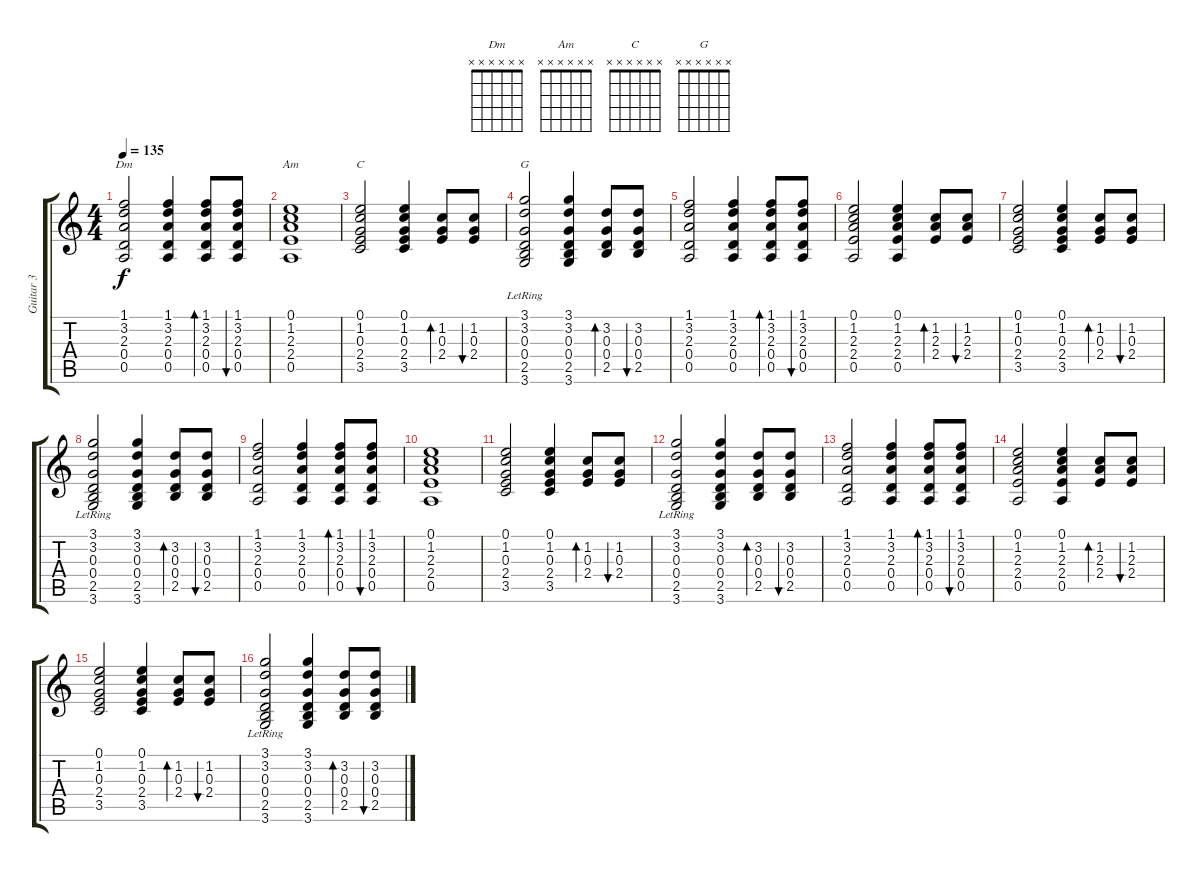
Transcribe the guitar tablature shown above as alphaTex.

\track ("Guitar 3" "Guitar 3") {instrument acousticguitarnylon}
\staff {score tabs}
\tuning (E4 B3 G3 D3 A2 E2) {hide}
\chord ("Dm" x x x x x x)
\chord ("Am" x x x x x x)
\chord ("C" x x x x x x)
\chord ("G" x x x x x x)
\ts (4 4)
\tempo 135
\clef g2
\ks c
(1.1 3.2 2.3 0.4 0.5).2{ch "Dm" dy f} (1.1 3.2 2.3 0.4 0.5).4 (1.1 3.2 2.3 0.4 0.5).8{bd 60} (1.1 3.2 2.3 0.4 0.5).8{bu 60} |
(0.1 1.2 2.3 2.4 0.5).1{ch "Am"} |
(0.1 1.2 0.3 2.4 3.5).2{ch "C"} (0.1 1.2 0.3 2.4 3.5).4 (1.2 0.3 2.4).8{bd 60} (1.2 0.3 2.4).8{bu 60} |
(3.1 3.2 0.3 0.4 2.5 3.6{lr}).2{ch "G"} (3.1 3.2 0.3 0.4 2.5 3.6).4 (3.2 0.3 0.4 2.5).8{bd 60} (3.2 0.3 0.4 2.5).8{bu 60} |
(1.1 3.2 2.3 0.4 0.5).2 (1.1 3.2 2.3 0.4 0.5).4 (1.1 3.2 2.3 0.4 0.5).8{bd 60} (1.1 3.2 2.3 0.4 0.5).8{bu 60} |
(0.1 1.2 2.3 2.4 0.5).2 (0.1 1.2 2.3 2.4 0.5).4 (1.2 2.3 2.4).8{bd 60} (1.2 2.3 2.4).8{bu 60} |
(0.1 1.2 0.3 2.4 3.5).2 (0.1 1.2 0.3 2.4 3.5).4 (1.2 0.3 2.4).8{bd 60} (1.2 0.3 2.4).8{bu 60} |
(3.1 3.2 0.3 0.4 2.5 3.6{lr}).2 (3.1 3.2 0.3 0.4 2.5 3.6).4 (3.2 0.3 0.4 2.5).8{bd 60} (3.2 0.3 0.4 2.5).8{bu 60} |
(1.1 3.2 2.3 0.4 0.5).2{volume 11} (1.1 3.2 2.3 0.4 0.5).4 (1.1 3.2 2.3 0.4 0.5).8{bd 60} (1.1 3.2 2.3 0.4 0.5).8{bu 60} |
(0.1 1.2 2.3 2.4 0.5).1 |
(0.1 1.2 0.3 2.4 3.5).2{volume 9} (0.1 1.2 0.3 2.4 3.5).4 (1.2 0.3 2.4).8{bd 60} (1.2 0.3 2.4).8{bu 60} |
(3.1 3.2 0.3 0.4 2.5 3.6{lr}).2{volume 7} (3.1 3.2 0.3 0.4 2.5 3.6).4 (3.2 0.3 0.4 2.5).8{bd 60} (3.2 0.3 0.4 2.5).8{bu 60} |
(1.1 3.2 2.3 0.4 0.5).2 (1.1 3.2 2.3 0.4 0.5).4 (1.1 3.2 2.3 0.4 0.5).8{bd 60} (1.1 3.2 2.3 0.4 0.5).8{bu 60} |
(0.1 1.2 2.3 2.4 0.5).2 (0.1 1.2 2.3 2.4 0.5).4 (1.2 2.3 2.4).8{bd 60} (1.2 2.3 2.4).8{bu 60} |
(0.1 1.2 0.3 2.4 3.5).2{volume 5} (0.1 1.2 0.3 2.4 3.5).4 (1.2 0.3 2.4).8{bd 60} (1.2 0.3 2.4).8{bu 60} |
(3.1 3.2 0.3 0.4 2.5 3.6{lr}).2{volume 3} (3.1 3.2 0.3 0.4 2.5 3.6).4 (3.2 0.3 0.4 2.5).8{bd 60} (3.2 0.3 0.4 2.5).8{bu 60}
